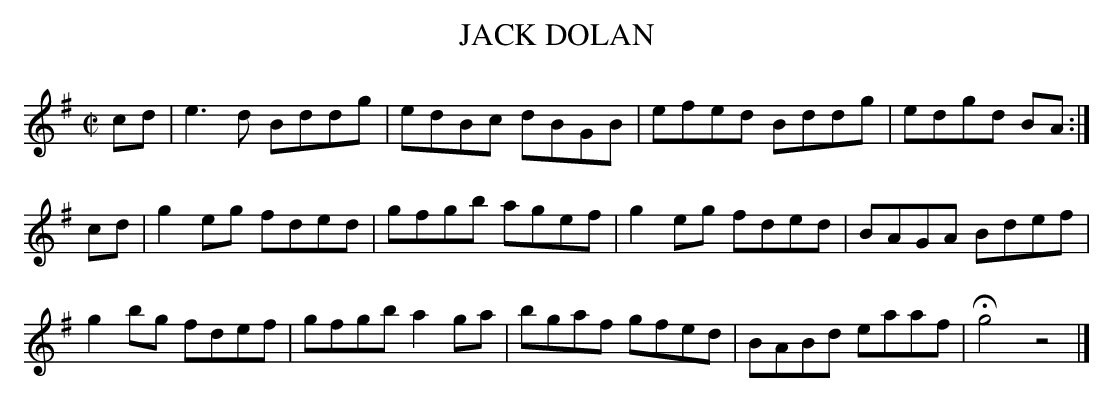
X:1
T:JACK DOLAN
M:C|
L:1/8
K:G
cd|e3d Bddg|edBc dBGB|efed Bddg|edgd BA:|
cd|g2eg fded|gfgb agef|g2eg fded|BAGA Bdef|
g2bg fdef|gfgb a2ga|bgaf gfed|BABd eaaf|Hg4z4|]
